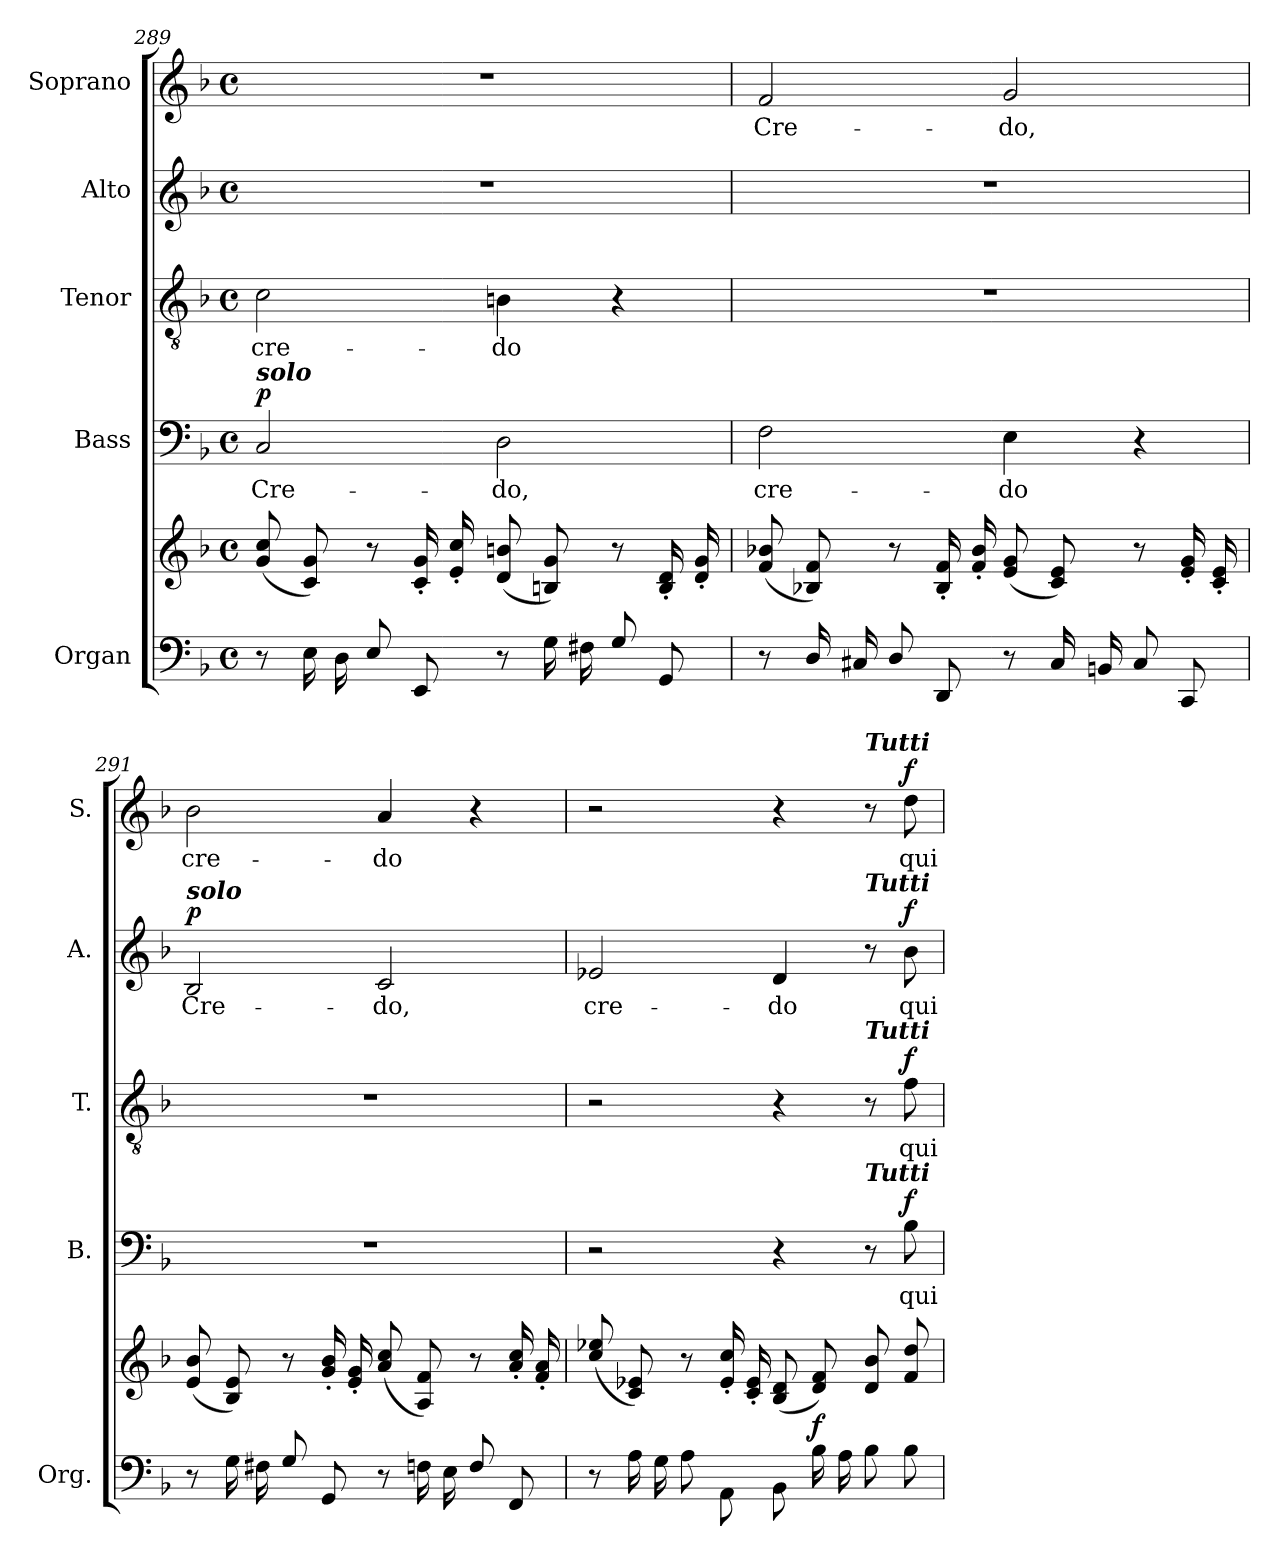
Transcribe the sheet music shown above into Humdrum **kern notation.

**kern	**kern	**dynam	**kern	**text	**dynam	**kern	**text	**dynam	**kern	**text	**dynam	**kern	**text	**dynam
*part5	*part5	*part5	*part4	*part4	*part4	*part3	*part3	*part3	*part2	*part2	*part2	*part1	*part1	*part1
*staff6	*staff5	*staff5/6	*staff4	*staff4	*staff4	*staff3	*staff3	*staff3	*staff2	*staff2	*staff2	*staff1	*staff1	*staff1
*I"Organ	*	*	*I"Bass	*	*	*I"Tenor	*	*	*I"Alto	*	*	*I"Soprano	*	*
*I'Org.	*	*	*I'B.	*	*	*I'T.	*	*	*I'A.	*	*	*I'S.	*	*
!!LO:LB:g=z
*clefF4	*clefG2	*	*clefF4	*	*	*clefGv2	*	*	*clefG2	*	*	*clefG2	*	*
*	*	*	*	*	*	*ITrd7c12	*	*	*	*	*	*	*	*
*k[b-]	*k[b-]	*	*k[b-]	*	*	*k[b-]	*	*	*k[b-]	*	*	*k[b-]	*	*
*F:	*F:	*	*F:	*	*	*F:	*	*	*F:	*	*	*F:	*	*
*M4/4	*M4/4	*	*M4/4	*	*	*M4/4	*	*	*M4/4	*	*	*M4/4	*	*
*met(c)	*met(c)	*	*met(c)	*	*	*met(c)	*	*	*met(c)	*	*	*met(c)	*	*
=289	=289	=289	=289	=289	=289	=289	=289	=289	=289	=289	=289	=289	=289	=289
!	!	!	!	!LO:LY:b:color=#000000	!	!	!	!	!	!	!	!	!	!
!	!	!	!LO:TX:a:Bi:t=solo	!	!	!	!	!	!	!	!	!	!	!
!	!	!	!	!	!	!	!LO:LY:b:color=#000000	!	!	!	!	!	!	!
8r	(8gi/ 8cci	.	2Ci/	Cre-	p	2Ci\	cre-	.	1r	.	.	1r	.	.
16Ei\	8ci/ 8gi)	.	.	.	.	.	.	.	.	.	.	.	.	.
16Di\	.	.	.	.	.	.	.	.	.	.	.	.	.	.
8Ei/	8r	.	.	.	.	.	.	.	.	.	.	.	.	.
8EEi/	16ci/' 16gi'	.	.	.	.	.	.	.	.	.	.	.	.	.
.	16ei/' 16cci'	.	.	.	.	.	.	.	.	.	.	.	.	.
!	!	!	!	!LO:LY:b:color=#000000	!	!	!	!	!	!	!	!	!	!
!	!	!	!	!	!	!	!LO:LY:b:color=#000000	!	!	!	!	!	!	!
8r	(8di/ 8bni	.	2Di\	-do,	.	4BBni\	-do	.	.	.	.	.	.	.
16Gi\	8Bni/ 8gi)	.	.	.	.	.	.	.	.	.	.	.	.	.
16F#Xi\	.	.	.	.	.	.	.	.	.	.	.	.	.	.
8Gi/	8r	.	.	.	.	4r	.	.	.	.	.	.	.	.
8GGi/	16Bi/' 16di'	.	.	.	.	.	.	.	.	.	.	.	.	.
.	16di/' 16gi'	.	.	.	.	.	.	.	.	.	.	.	.	.
=290	=290	=290	=290	=290	=290	=290	=290	=290	=290	=290	=290	=290	=290	=290
!	!	!	!	!LO:LY:b:color=#000000	!	!	!	!	!	!	!	!	!	!
!	!	!	!	!	!	!	!	!	!	!	!	!	!LO:LY:b:color=#000000	!
8r	(8fi/ 8b-Xi	.	2Fi\	cre-	.	1r	.	.	1r	.	.	2fi/	Cre-	.
16Di/	8B-Xi/ 8fi)	.	.	.	.	.	.	.	.	.	.	.	.	.
16C#Xi/	.	.	.	.	.	.	.	.	.	.	.	.	.	.
8Di/	8r	.	.	.	.	.	.	.	.	.	.	.	.	.
8DDi/	16B-i/' 16fi'	.	.	.	.	.	.	.	.	.	.	.	.	.
.	16fi/' 16b-i'	.	.	.	.	.	.	.	.	.	.	.	.	.
!	!	!	!	!LO:LY:b:color=#000000	!	!	!	!	!	!	!	!	!	!
!	!	!	!	!	!	!	!	!	!	!	!	!	!LO:LY:b:color=#000000	!
8r	(8ei/ 8gi	.	4Ei\	-do	.	.	.	.	.	.	.	2gi/	-do,	.
16C#i/	8ci/ 8ei)	.	.	.	.	.	.	.	.	.	.	.	.	.
16BBni/	.	.	.	.	.	.	.	.	.	.	.	.	.	.
8C#i/	8r	.	4r	.	.	.	.	.	.	.	.	.	.	.
8CCi/	16ei/' 16gi'	.	.	.	.	.	.	.	.	.	.	.	.	.
.	16ci/' 16ei'	.	.	.	.	.	.	.	.	.	.	.	.	.
=291	=291	=291	=291	=291	=291	=291	=291	=291	=291	=291	=291	=291	=291	=291
!	!	!	!	!	!	!	!	!	!	!LO:LY:b:color=#000000	!	!	!	!
!	!	!	!	!	!	!	!	!	!LO:TX:a:Bi:t=solo	!	!	!	!	!
!	!	!	!	!	!	!	!	!	!	!	!	!	!LO:LY:b:color=#000000	!
8r	(8ei/ 8b-i	.	1r	.	.	1r	.	.	2B-i/	Cre-	p	2b-i\	cre-	.
16Gi\	8B-i/ 8ei)	.	.	.	.	.	.	.	.	.	.	.	.	.
16F#Xi\	.	.	.	.	.	.	.	.	.	.	.	.	.	.
8Gi/	8r	.	.	.	.	.	.	.	.	.	.	.	.	.
8GGi/	16gi/' 16b-i'	.	.	.	.	.	.	.	.	.	.	.	.	.
.	16ei/' 16gi'	.	.	.	.	.	.	.	.	.	.	.	.	.
!	!	!	!	!	!	!	!	!	!	!LO:LY:b:color=#000000	!	!	!	!
!	!	!	!	!	!	!	!	!	!	!	!	!	!LO:LY:b:color=#000000	!
8r	(8ai/ 8cci	.	.	.	.	.	.	.	2ci/	-do,	.	4ai/	-do	.
16Fni\	8Ai/ 8fi)	.	.	.	.	.	.	.	.	.	.	.	.	.
16Ei\	.	.	.	.	.	.	.	.	.	.	.	.	.	.
8Fi/	8r	.	.	.	.	.	.	.	.	.	.	4r	.	.
8FFi/	16ai/' 16cci'	.	.	.	.	.	.	.	.	.	.	.	.	.
.	16fi/' 16ai'	.	.	.	.	.	.	.	.	.	.	.	.	.
=292	=292	=292	=292	=292	=292	=292	=292	=292	=292	=292	=292	=292	=292	=292
!	!	!	!	!	!	!	!	!	!	!LO:LY:b:color=#000000	!	!	!	!
8r	(8cci/ 8ee-Xi	.	2r	.	.	2r	.	.	2e-Xi/	cre-	.	2r	.	.
16Ai\	8ci/ 8e-Xi)	.	.	.	.	.	.	.	.	.	.	.	.	.
16Gi\	.	.	.	.	.	.	.	.	.	.	.	.	.	.
8Ai\	8r	.	.	.	.	.	.	.	.	.	.	.	.	.
8AAi\	16e-i/' 16cci'	.	.	.	.	.	.	.	.	.	.	.	.	.
.	16ci/' 16e-i'	.	.	.	.	.	.	.	.	.	.	.	.	.
!	!	!	!	!	!	!	!	!	!	!LO:LY:b:color=#000000	!	!	!	!
8BB-i\	(8B-i/ 8di	.	4r	.	.	4r	.	.	4di/	-do	.	4r	.	.
16B-i\	8di/ 8fi)	f	.	.	.	.	.	.	.	.	.	.	.	.
16Ai\	.	.	.	.	.	.	.	.	.	.	.	.	.	.
!	!	!	!	!	!	!	!	!	!	!	!	!LO:TX:a:Bi:t=Tutti	!	!
!	!	!	!	!	!	!	!	!	!LO:TX:a:Bi:t=Tutti	!	!	!	!	!
!	!	!	!	!	!	!LO:TX:a:Bi:t=Tutti	!	!	!	!	!	!	!	!
!	!	!	!LO:TX:a:Bi:t=Tutti	!	!	!	!	!	!	!	!	!	!	!
8B-i\	8di/ 8b-i	.	8r	.	.	8r	.	.	8r	.	.	8r	.	.
!	!	!	!	!LO:LY:b:color=#000000	!	!	!	!	!	!	!	!	!	!
!	!	!	!	!	!	!	!LO:LY:b:color=#000000	!	!	!	!	!	!	!
!	!	!	!	!	!	!	!	!	!	!LO:LY:b:color=#000000	!	!	!	!
!	!	!	!	!	!	!	!	!	!	!	!	!	!LO:LY:b:color=#000000	!
8B-i\	8fi/ 8ddi	.	8B-i\	qui	f	8Fi\	qui	f	8b-i\	qui	f	8ddi\	qui	f
=	=	=	=	=	=	=	=	=	=	=	=	=	=	=
*-	*-	*-	*-	*-	*-	*-	*-	*-	*-	*-	*-	*-	*-	*-
